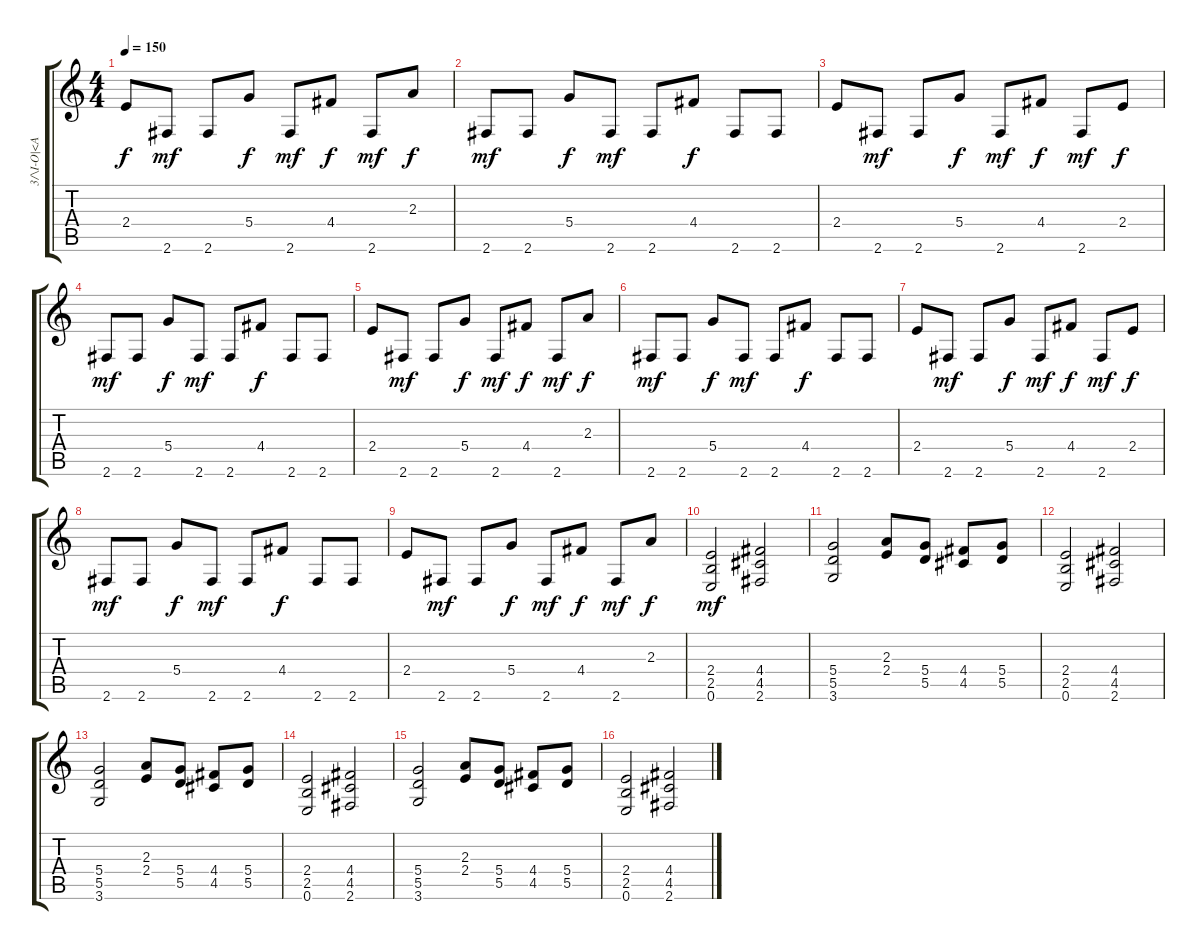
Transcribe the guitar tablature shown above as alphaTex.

\track ("3/\\I-O|<A" "3/\\I-O|<A") {instrument overdrivenguitar}
\staff {score tabs}
\tuning (E4 B3 G3 D3 A2 E2) {hide}
\ts (4 4)
\tempo 150
\clef g2
\ks c
2.4.8{dy f} 2.6.8{dy mf} 2.6.8 5.4.8{dy f} 2.6.8{dy mf} 4.4.8{dy f} 2.6.8{dy mf} 2.3.8{dy f} |
2.6.8{dy mf} 2.6.8 5.4.8{dy f} 2.6.8{dy mf} 2.6.8 4.4.8{dy f} 2.6.8 2.6.8 |
2.4.8 2.6.8{dy mf} 2.6.8 5.4.8{dy f} 2.6.8{dy mf} 4.4.8{dy f} 2.6.8{dy mf} 2.4.8{dy f} |
2.6.8{dy mf} 2.6.8 5.4.8{dy f} 2.6.8{dy mf} 2.6.8 4.4.8{dy f} 2.6.8 2.6.8 |
2.4.8 2.6.8{dy mf} 2.6.8 5.4.8{dy f} 2.6.8{dy mf} 4.4.8{dy f} 2.6.8{dy mf} 2.3.8{dy f} |
2.6.8{dy mf} 2.6.8 5.4.8{dy f} 2.6.8{dy mf} 2.6.8 4.4.8{dy f} 2.6.8 2.6.8 |
2.4.8 2.6.8{dy mf} 2.6.8 5.4.8{dy f} 2.6.8{dy mf} 4.4.8{dy f} 2.6.8{dy mf} 2.4.8{dy f} |
2.6.8{dy mf} 2.6.8 5.4.8{dy f} 2.6.8{dy mf} 2.6.8 4.4.8{dy f} 2.6.8 2.6.8 |
2.4.8 2.6.8{dy mf} 2.6.8 5.4.8{dy f} 2.6.8{dy mf} 4.4.8{dy f} 2.6.8{dy mf} 2.3.8{dy f} |
(2.4 2.5 0.6).2{dy mf} (4.4 4.5 2.6).2 |
(5.4 5.5 3.6).2 (2.3 2.4).8 (5.4 5.5).8 (4.4 4.5).8 (5.4 5.5).8 |
(2.4 2.5 0.6).2 (4.4 4.5 2.6).2 |
(5.4 5.5 3.6).2 (2.3 2.4).8 (5.4 5.5).8 (4.4 4.5).8 (5.4 5.5).8 |
(2.4 2.5 0.6).2 (4.4 4.5 2.6).2 |
(5.4 5.5 3.6).2 (2.3 2.4).8 (5.4 5.5).8 (4.4 4.5).8 (5.4 5.5).8 |
(2.4 2.5 0.6).2 (4.4 4.5 2.6).2
